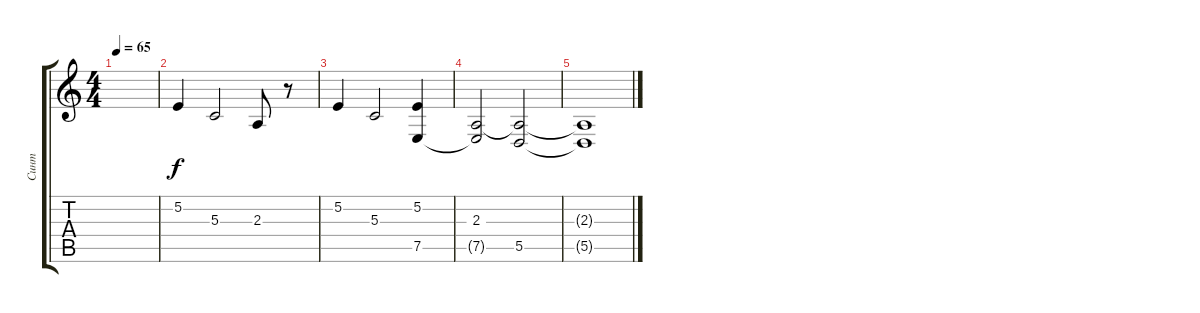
\track ("Синт" "Синт") {instrument synthstrings1}
\staff {score tabs}
\tuning (E4 B3 G3 D3 A2 E2) {hide}
\ts (4 4)
\tempo 65
\clef g2
\ks c
|
5.2.4 5.3.2 2.3.8 r.8 |
5.2.4 5.3.2 (5.2 7.5).4 |
(2.3 7.5{t}).2 (2.3{t} 5.5).2 |
(2.3{t} 5.5{t}).1{volume 0}
